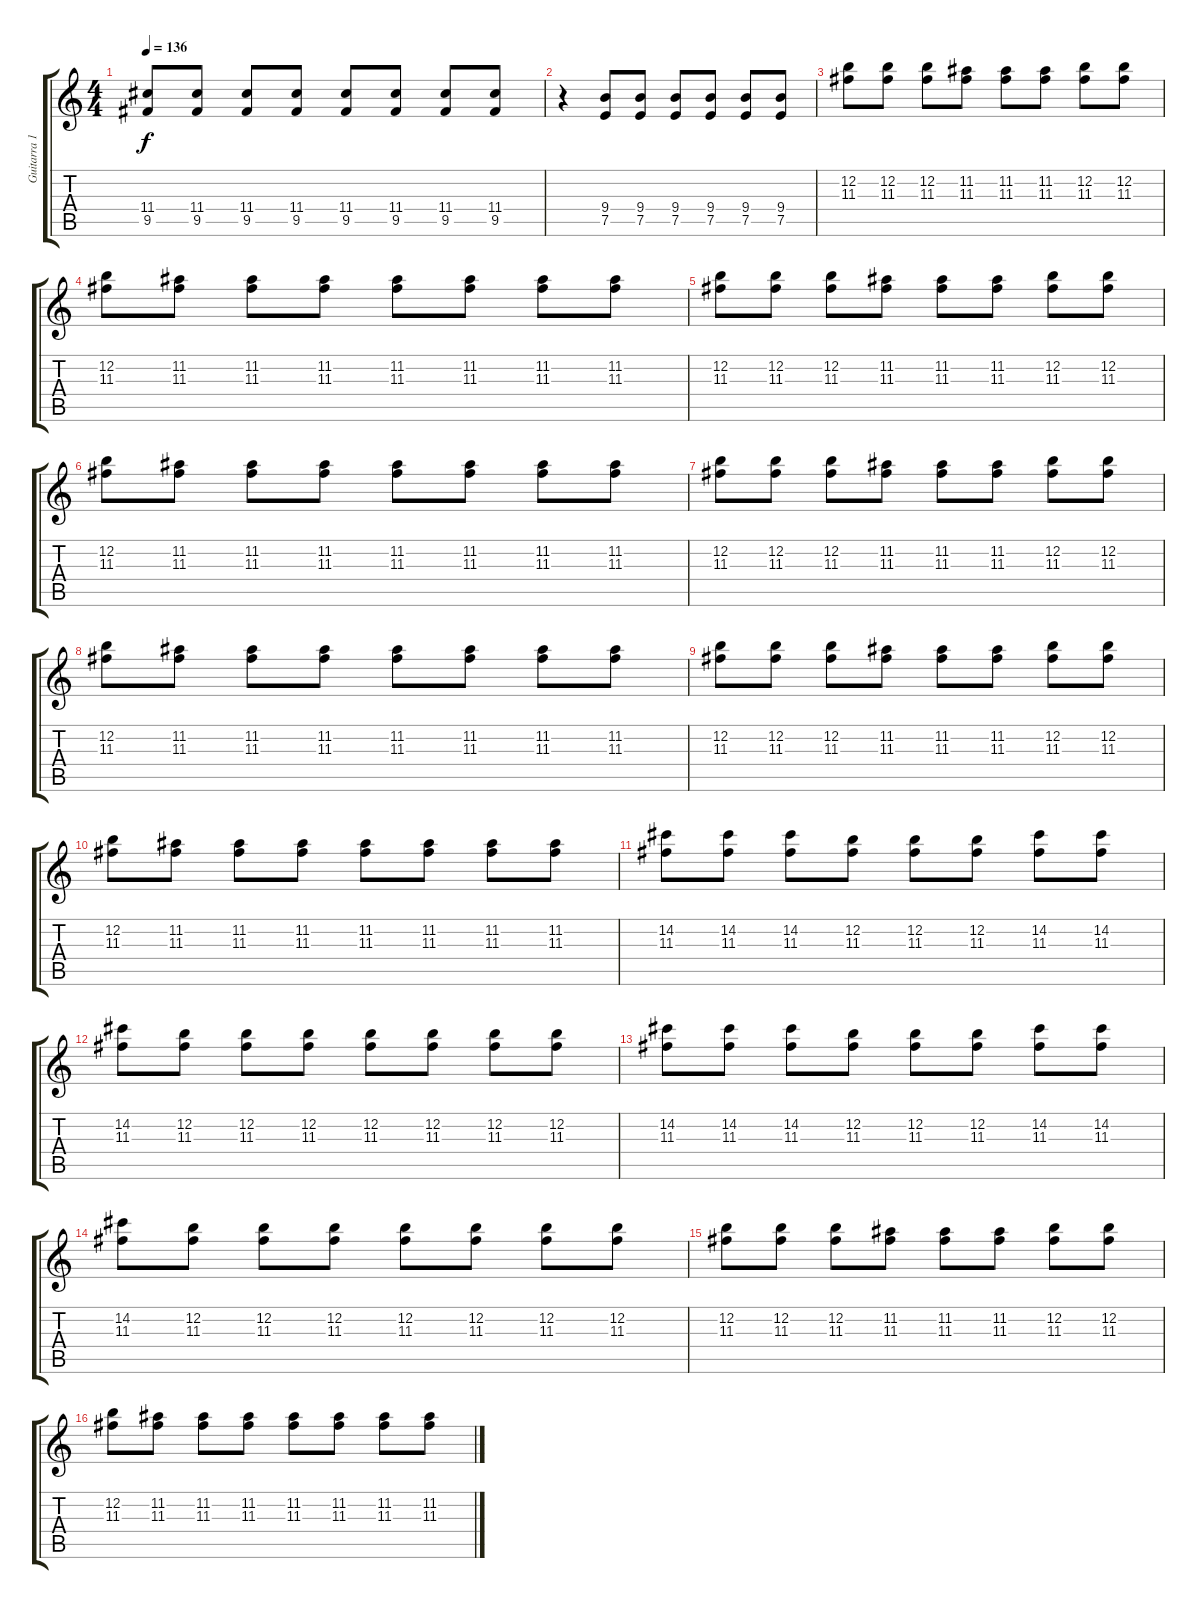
\track ("Guitarra 1" "Guitarra 1") {instrument distortionguitar}
\staff {score tabs}
\tuning (E4 B3 G3 D3 A2 E2) {hide}
\ts (4 4)
\tempo 136
\clef g2
\ks c
(11.4 9.5).8{dy f} (11.4 9.5).8 (11.4 9.5).8 (11.4 9.5).8 (11.4 9.5).8 (11.4 9.5).8 (11.4 9.5).8 (11.4 9.5).8 |
r.4 (9.4 7.5).8 (9.4 7.5).8 (9.4 7.5).8 (9.4 7.5).8 (9.4 7.5).8 (9.4 7.5).8 |
(12.2 11.3).8 (12.2 11.3).8 (12.2 11.3).8 (11.2 11.3).8 (11.2 11.3).8 (11.2 11.3).8 (12.2 11.3).8 (12.2 11.3).8 |
(12.2 11.3).8 (11.2 11.3).8 (11.2 11.3).8 (11.2 11.3).8 (11.2 11.3).8 (11.2 11.3).8 (11.2 11.3).8 (11.2 11.3).8 |
(12.2 11.3).8 (12.2 11.3).8 (12.2 11.3).8 (11.2 11.3).8 (11.2 11.3).8 (11.2 11.3).8 (12.2 11.3).8 (12.2 11.3).8 |
(12.2 11.3).8 (11.2 11.3).8 (11.2 11.3).8 (11.2 11.3).8 (11.2 11.3).8 (11.2 11.3).8 (11.2 11.3).8 (11.2 11.3).8 |
(12.2 11.3).8 (12.2 11.3).8 (12.2 11.3).8 (11.2 11.3).8 (11.2 11.3).8 (11.2 11.3).8 (12.2 11.3).8 (12.2 11.3).8 |
(12.2 11.3).8 (11.2 11.3).8 (11.2 11.3).8 (11.2 11.3).8 (11.2 11.3).8 (11.2 11.3).8 (11.2 11.3).8 (11.2 11.3).8 |
(12.2 11.3).8 (12.2 11.3).8 (12.2 11.3).8 (11.2 11.3).8 (11.2 11.3).8 (11.2 11.3).8 (12.2 11.3).8 (12.2 11.3).8 |
(12.2 11.3).8 (11.2 11.3).8 (11.2 11.3).8 (11.2 11.3).8 (11.2 11.3).8 (11.2 11.3).8 (11.2 11.3).8 (11.2 11.3).8 |
(14.2 11.3).8 (14.2 11.3).8 (14.2 11.3).8 (12.2 11.3).8 (12.2 11.3).8 (12.2 11.3).8 (14.2 11.3).8 (14.2 11.3).8 |
(14.2 11.3).8 (12.2 11.3).8 (12.2 11.3).8 (12.2 11.3).8 (12.2 11.3).8 (12.2 11.3).8 (12.2 11.3).8 (12.2 11.3).8 |
(14.2 11.3).8 (14.2 11.3).8 (14.2 11.3).8 (12.2 11.3).8 (12.2 11.3).8 (12.2 11.3).8 (14.2 11.3).8 (14.2 11.3).8 |
(14.2 11.3).8 (12.2 11.3).8 (12.2 11.3).8 (12.2 11.3).8 (12.2 11.3).8 (12.2 11.3).8 (12.2 11.3).8 (12.2 11.3).8 |
(12.2 11.3).8 (12.2 11.3).8 (12.2 11.3).8 (11.2 11.3).8 (11.2 11.3).8 (11.2 11.3).8 (12.2 11.3).8 (12.2 11.3).8 |
(12.2 11.3).8 (11.2 11.3).8 (11.2 11.3).8 (11.2 11.3).8 (11.2 11.3).8 (11.2 11.3).8 (11.2 11.3).8 (11.2 11.3).8
